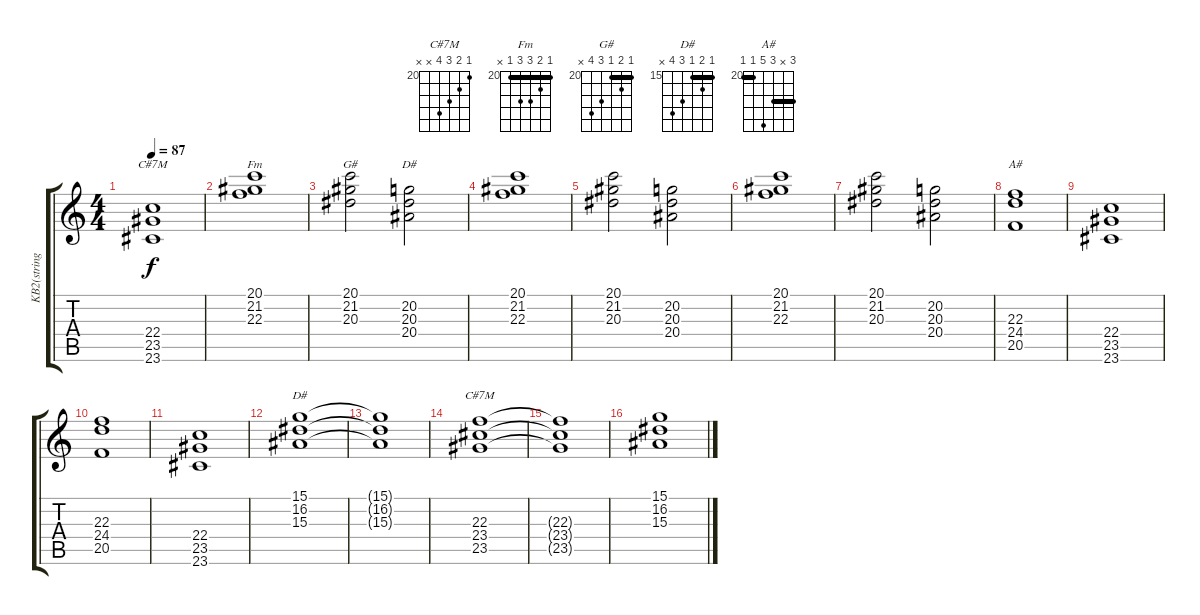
\track ("KB2(strings)" "KB2(string") {instrument synthstrings1}
\staff {score tabs}
\tuning (E4 B3 G3 D3 A2 D2) {hide}
\chord ("C#7M" x x 22 22 23 23) {firstfret 20 barre 22}
\chord ("Fm" 20 21 22 22 20 x) {firstfret 20 barre 20}
\chord ("G#" 20 21 20 22 23 x) {firstfret 20 barre 20}
\chord ("D#" 18 20 20 20 18 x) {firstfret 18 barre 18}
\chord ("A#" 22 x 22 24 20 20) {firstfret 20 barre (20 22)}
\chord ("D#" 15 16 15 17 18 x) {firstfret 15 barre 15}
\chord ("C#7M" 20 21 22 23 x x) {firstfret 20}
\ts (4 4)
\tempo 87
\clef g2
\ks c
(22.4 23.5 23.6).1{ch "C#7M" dy f} |
(20.1 21.2 22.3).1{ch "Fm"} |
(20.1 21.2 20.3).2{ch "G#"} (20.2 20.3 20.4).2{ch "D#"} |
(20.1 21.2 22.3).1 |
(20.1 21.2 20.3).2 (20.2 20.3 20.4).2 |
(20.1 21.2 22.3).1 |
(20.1 21.2 20.3).2 (20.2 20.3 20.4).2 |
(22.3 24.4 20.5).1{ch "A#"} |
(22.4 23.5 23.6).1 |
(22.3 24.4 20.5).1 |
(22.4 23.5 23.6).1 |
(15.1 16.2 15.3).1{ch "D#"} |
(15.1{t} 16.2{t} 15.3{t}).1 |
(22.3 23.4 23.5).1{ch "C#7M"} |
(22.3{t} 23.4{t} 23.5{t}).1 |
(15.1 16.2 15.3).1
